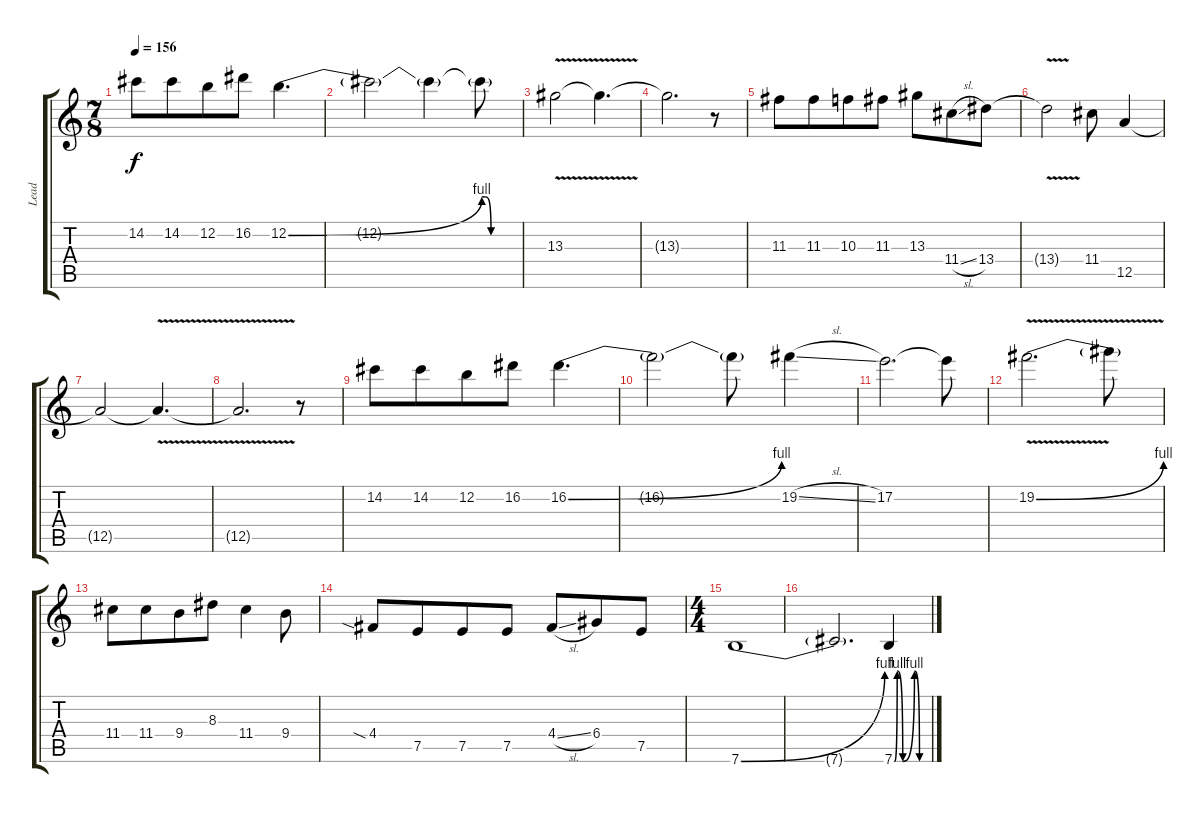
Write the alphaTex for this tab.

\track ("Lead" "Lead") {instrument overdrivenguitar}
\staff {score tabs}
\tuning (E4 B3 G3 D3 A2 E2) {hide}
\ts (7 8)
\tempo 156
\clef g2
\ks c
14.2.8{dy f} 14.2.8 12.2.8 16.2.8 12.2{be (bend 0 0 60 4)}.4{d} |
12.2{t}.2 12.2{t}.4 12.2{be (custom 0 4 6 4 15 0 30 0 60 0) t}.8 |
13.3{v}.2 13.3{t}.4{d} |
13.3{t}.2{d} r.8 |
11.3.8 11.3.8 10.3.8 11.3.8 13.3.8 11.4{sl}.8 13.4.8 |
13.4{v t}.2 11.4.8 12.5.4 |
12.5{t}.2 12.5{v t}.4{d} |
12.5{t}.2{d} r.8 |
14.2.8 14.2.8 12.2.8 16.2.8 16.2{be (bend 0 0 60 4)}.4{d} |
16.2{t}.2 16.2{t}.8 19.2{sl}.4 |
17.2.2{d} 17.2{t}.8 |
19.2{be (bend 0 0 60 4) v}.2{d} 19.2{t}.8 |
11.4.8 11.4.8 9.4.8 8.3.8 11.4.4 9.4.8 |
4.4{sia}.8 7.5.8 7.5.8 7.5.8 4.4{sl}.8 6.4.8 7.5.8 |
\ts (4 4)
7.6{be (bend 0 0 60 4)}.1 |
7.6{t}.2{d} 7.6{be (custom 0 0 5 4 15 0 36 4 45 0 60 0)}.4
